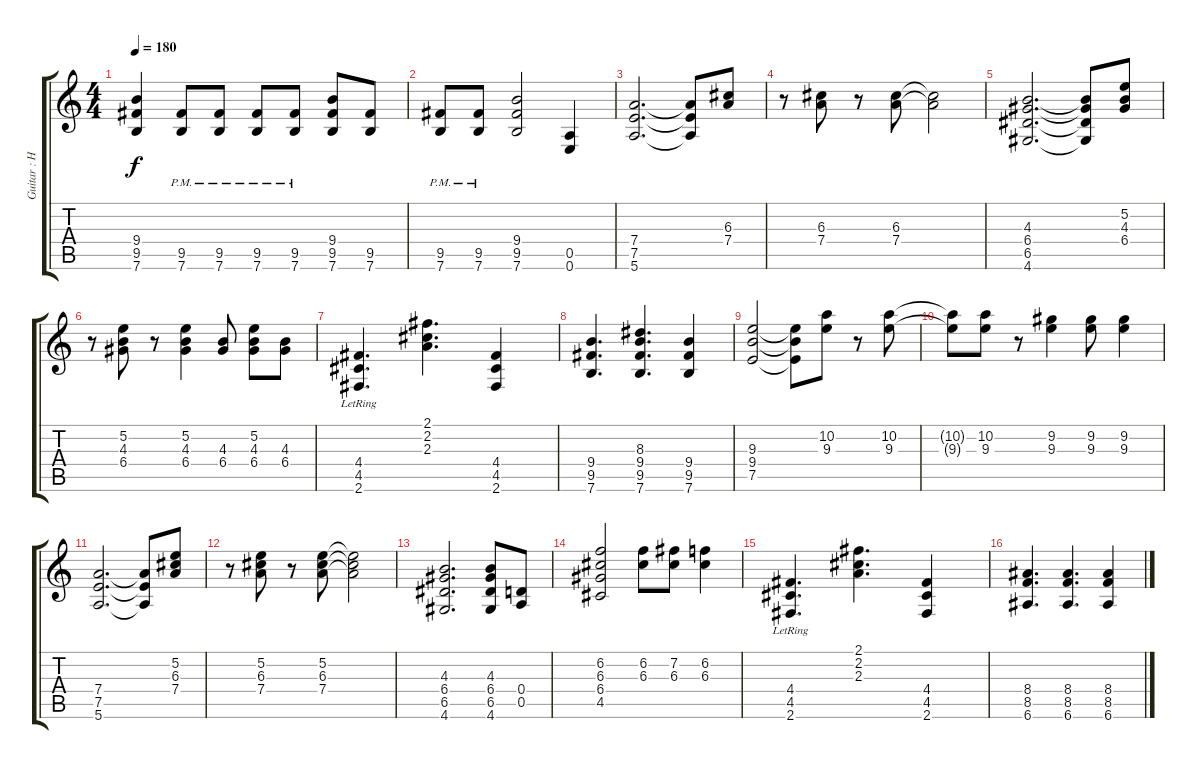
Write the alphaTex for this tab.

\track ("Guitar : Hirasawa Yui - San" "Guitar : H") {instrument overdrivenguitar}
\staff {score tabs}
\tuning (E4 B3 G3 D3 A2 E2) {hide}
\ts (4 4)
\tempo 180
\clef g2
\ks c
(9.4 9.5 7.6).4{dy f} (9.5{pm} 7.6{pm}).8 (9.5{pm} 7.6{pm}).8 (9.5{pm} 7.6{pm}).8 (9.5{pm} 7.6{pm}).8 (9.4 9.5 7.6).8 (9.5 7.6).8 |
(9.5{pm} 7.6{pm}).8 (9.5{pm} 7.6{pm}).8 (9.4 9.5 7.6).2 (0.5 0.6).4 |
(7.4 7.5 5.6).2{d} (7.4{t} 7.5{t} 5.6{t}).8 (6.3 7.4).8 |
r.8 (6.3 7.4).8 r.8 (6.3 7.4).8 (6.3{t} 7.4{t}).2 |
(4.3 6.4 6.5 4.6).2{d} (4.3{t} 6.4{t} 6.5{t} 4.6{t}).8 (5.2 4.3 6.4).8 |
r.8 (5.2 4.3 6.4).8 r.8 (5.2 4.3 6.4).4 (4.3 6.4).8 (5.2 4.3 6.4).8 (4.3 6.4).8 |
(4.4{lr} 4.5{lr} 2.6{lr}).4{d} (2.1 2.2 2.3).4{d} (4.4 4.5 2.6).4 |
(9.4 9.5 7.6).4{d} (8.3 9.4 9.5 7.6).4{d} (9.4 9.5 7.6).4 |
(9.3 9.4 7.5).2 (9.3{t} 9.4{t} 7.5{t}).8 (10.2 9.3).8 r.8 (10.2 9.3).8 |
(10.2{t} 9.3{t}).8 (10.2 9.3).8 r.8 (9.2 9.3).4 (9.2 9.3).8 (9.2 9.3).4 |
(7.4 7.5 5.6).2{d} (7.4{t} 7.5{t} 5.6{t}).8 (5.2 6.3 7.4).8 |
r.8 (5.2 6.3 7.4).8 r.8 (5.2 6.3 7.4).8 (5.2{t} 6.3{t} 7.4{t}).2 |
(4.3 6.4 6.5 4.6).2{d} (4.3 6.4 6.5 4.6).8 (0.4 0.5).8 |
(6.2 6.3 6.4 4.5).2 (6.2 6.3).8 (7.2 6.3).8 (6.2 6.3).4 |
(4.4{lr} 4.5{lr} 2.6{lr}).4{d} (2.1 2.2 2.3).4{d} (4.4 4.5 2.6).4 |
(8.4 8.5 6.6).4{d} (8.4 8.5 6.6).4{d} (8.4 8.5 6.6).4
